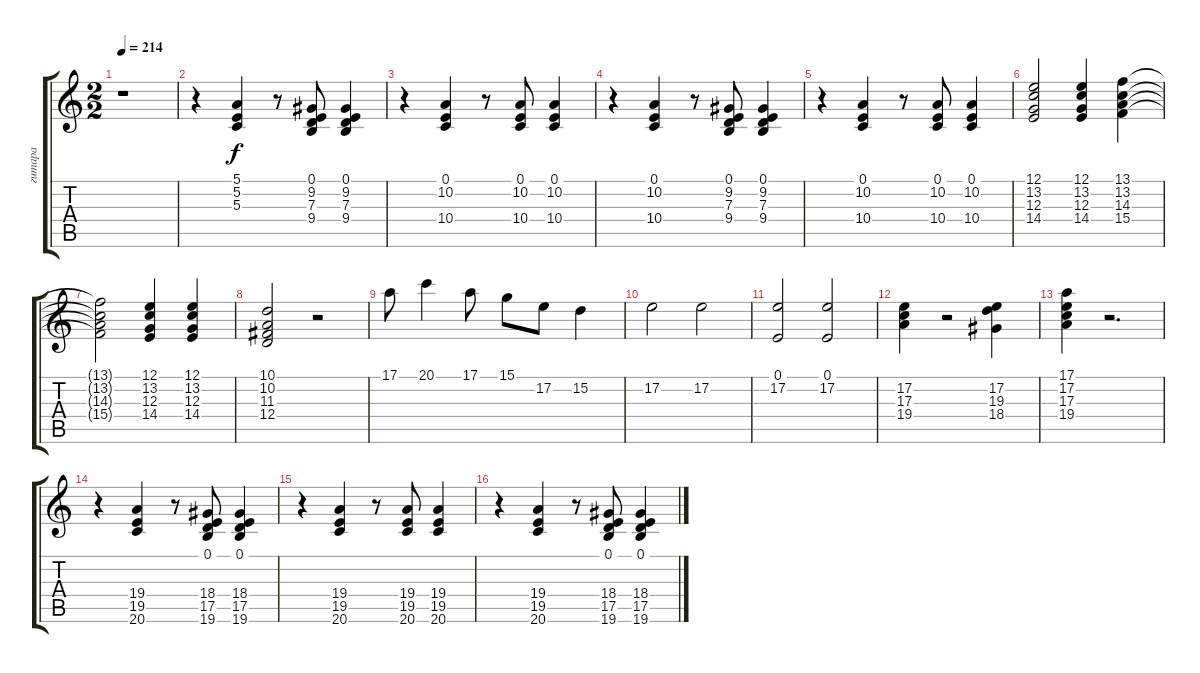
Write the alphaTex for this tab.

\track ("гитара" "гитара") {instrument acousticgrandpiano}
\staff {score tabs}
\tuning (E4 B3 G3 D3 A2 E2) {hide}
\ts (2 2)
\tempo 214
\clef g2
\ks c
r.1{dy f} |
r.4 (5.1 5.2 5.3).4 r.8 (0.1 9.2 7.3 9.4).8 (0.1 9.2 7.3 9.4).4 |
r.4 (0.1 10.2 10.4).4 r.8 (0.1 10.2 10.4).8 (0.1 10.2 10.4).4 |
r.4 (0.1 10.2 10.4).4 r.8 (0.1 9.2 7.3 9.4).8 (0.1 9.2 7.3 9.4).4 |
r.4 (0.1 10.2 10.4).4 r.8 (0.1 10.2 10.4).8 (0.1 10.2 10.4).4 |
(12.1 13.2 12.3 14.4).2 (12.1 13.2 12.3 14.4).4 (13.1 13.2 14.3 15.4).4 |
(13.1{t} 13.2{t} 14.3{t} 15.4{t}).2 (12.1 13.2 12.3 14.4).4 (12.1 13.2 12.3 14.4).4 |
(10.1 10.2 11.3 12.4).2 r.2 |
17.1.8 20.1.4 17.1.8 15.1.8 17.2.8 15.2.4 |
17.2.2 17.2.2 |
(0.1 17.2).2 (0.1 17.2).2 |
(17.2 17.3 19.4).4 r.2 (17.2 19.3 18.4).4 |
(17.1 17.2 17.3 19.4).4 r.2{d} |
r.4 (19.4 19.5 20.6).4 r.8 (0.1 18.4 17.5 19.6).8 (0.1 18.4 17.5 19.6).4 |
r.4 (19.4 19.5 20.6).4 r.8 (19.4 19.5 20.6).8 (19.4 19.5 20.6).4 |
r.4 (19.4 19.5 20.6).4 r.8 (0.1 18.4 17.5 19.6).8 (0.1 18.4 17.5 19.6).4
